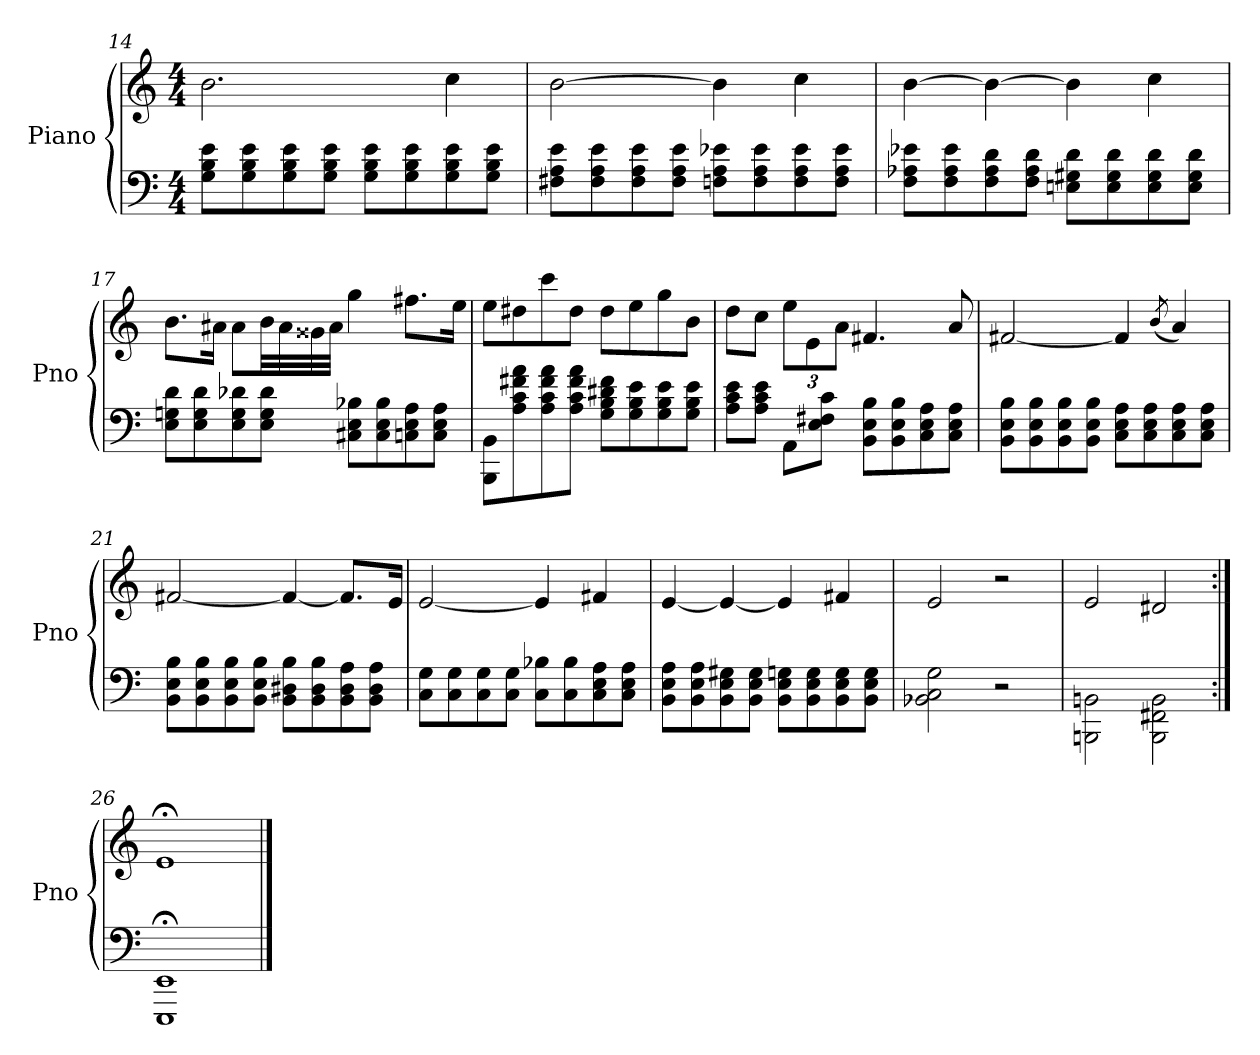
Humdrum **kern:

**kern	**kern
*part2	*part1
*staff2	*staff1
*I"Piano	*I"Piano
*I'Pno	*I'Pno
!!LO:LB:g=z
*clefF4	*clefG2
*k[]	*k[]
*M4/4	*M4/4
=14	=14
8G\ 8B\ 8e\L	2.b\
8G\ 8B\ 8e\	.
8G\ 8B\ 8e\	.
8G\ 8B\ 8e\J	.
8G\ 8B\ 8e\L	.
8G\ 8B\ 8e\	.
8G\ 8B\ 8e\	4cc\
8G\ 8B\ 8e\J	.
=15	=15
8F#X\ 8A\ 8e\L	[2b\
8F#\ 8A\ 8e\	.
8F#\ 8A\ 8e\	.
8F#\ 8A\ 8e\J	.
8Fn\ 8A\ 8e-X\L	4b\]
8F\ 8A\ 8e-\	.
8F\ 8A\ 8e-\	4cc\
8F\ 8A\ 8e-\J	.
=16	=16
8F\ 8A-X\ 8e-X\L	[4b\
8F\ 8A-\ 8e-\	.
8F\ 8A-\ 8d\	4b\_
8F\ 8A-\ 8d\J	.
8En\ 8G#X\ 8d\L	4b\]
8E\ 8G#\ 8d\	.
8E\ 8G#\ 8d\	4cc\
8E\ 8G#\ 8d\J	.
=17	=17
8E\ 8Gn\ 8d\L	8.b\L
8E\ 8G\ 8d\	.
.	16a#X\Jk
8E\ 8G\ 8d-X\	8a#\L
8E\ 8G\ 8d-\J	32b\LL
.	32a#\
.	32g##X\
.	32a#\JJJ
8C#X\ 8E\ 8B-X\L	4gg\
8C#\ 8E\ 8B-\	.
8Cn\ 8E\ 8A\	8.ff#X\L
8C\ 8E\ 8A\J	.
.	16ee\Jk
!!LO:LB:g=z
=18	=18
8BBB\ 8BB\L	8ee\L
8A\ 8c\ 8f#X\ 8a\	8dd#X\
8A\ 8c\ 8f#\ 8a\	8ccc\
8A\ 8c\ 8f#\ 8a\J	8dd#\J
8G\ 8B\ 8d#X\ 8f#\L	8dd#\L
8G\ 8B\ 8e\	8ee\
8G\ 8B\ 8e\	8gg\
8G\ 8B\ 8e\J	8b\J
=19	=19
8A\ 8c\ 8e\L	8dd\L
8A\ 8c\ 8e\J	8cc\J
*	*Xbrackettup
8AA\L	12ee\L
.	12e\
8E\ 8F#X\ 8c\J	.
.	12a\J
8BB\ 8E\ 8B\L	4.f#X/
8BB\ 8E\ 8B\	.
8C\ 8E\ 8A\	.
8C\ 8E\ 8A\J	8a/
=20	=20
8BB\ 8E\ 8B\L	[2f#X/
8BB\ 8E\ 8B\	.
8BB\ 8E\ 8B\	.
8BB\ 8E\ 8B\J	.
8C\ 8E\ 8A\L	4f#/]
8C\ 8E\ 8A\	.
.	(8qb/
8C\ 8E\ 8A\	4a/)
8C\ 8E\ 8A\J	.
=21	=21
8BB\ 8E\ 8B\L	[2f#X/
8BB\ 8E\ 8B\	.
8BB\ 8E\ 8B\	.
8BB\ 8E\ 8B\J	.
8BB\ 8D#X\ 8B\L	4f#/_
8BB\ 8D#\ 8B\	.
8BB\ 8D#\ 8A\	8.f#/L]
8BB\ 8D#\ 8A\J	.
.	16e/Jk
!!LO:LB:g=z
=22	=22
8C\ 8G\L	[2e/
8C\ 8G\	.
8C\ 8G\	.
8C\ 8G\J	.
8C\ 8B-X\L	4e/]
8C\ 8B-\	.
8C\ 8E\ 8A\	4f#X/
8C\ 8E\ 8A\J	.
=23	=23
8BB\ 8E\ 8A\L	[4e/
8BB\ 8E\ 8A\	.
8BB\ 8E\ 8G#X\	4e/_
8BB\ 8E\ 8G#\J	.
8BB\ 8E\ 8Gn\L	4e/]
8BB\ 8E\ 8G\	.
8BB\ 8E\ 8G\	4f#X/
8BB\ 8E\ 8G\J	.
=24	=24
2BB-X\ 2C\ 2G\	2e/
2r	2r
=25	=25
2BBBn\ 2BBn\	2e/
2BBB\ 2FF#X\ 2BB\	2d#X/
=26:|!	=26:|!
1EEE;< 1EE;<	1e;
==	==
*-	*-
